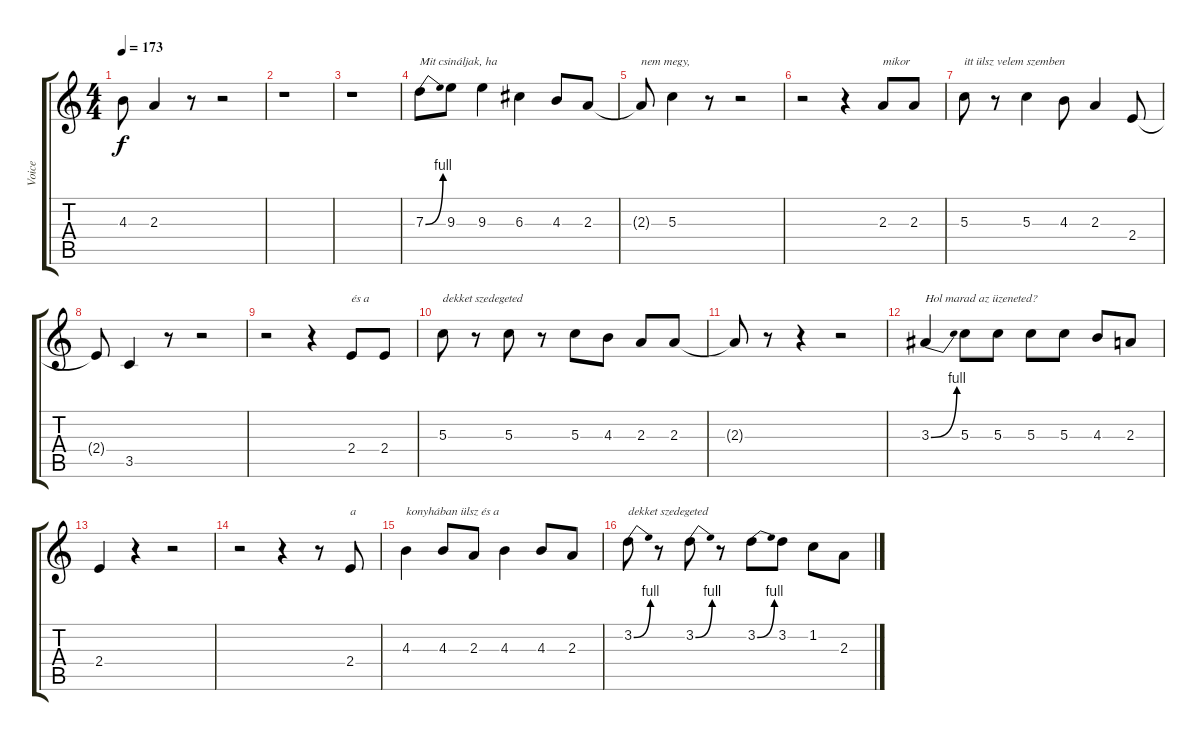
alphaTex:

\track ("Voice" "Voice") {instrument contrabass}
\staff {score tabs}
\tuning (E4 B3 G3 D3 A2 E2) {hide}
\ts (4 4)
\tempo 173
\clef g2
\ks c
4.3{t}.8{dy f} 2.3.4 r.8 r.2 |
r.1 |
r.1 |
7.3{be (bend 0 0 60 4)}.8{txt "Mit csináljak, ha"} 9.3.8 9.3.4 6.3.4 4.3.8 2.3.8 |
2.3{t}.8{txt "nem megy,"} 5.3.4 r.8 r.2 |
r.2 r.4 2.3.8{txt "mikor"} 2.3.8 |
5.3.8{txt "itt ülsz velem szemben"} r.8 5.3.4 4.3.8 2.3.4 2.4.8 |
2.4{t}.8 3.5.4 r.8 r.2 |
r.2 r.4 2.4.8{txt "és a"} 2.4.8 |
5.3.8{txt "dekket szedegeted"} r.8 5.3.8 r.8 5.3.8 4.3.8 2.3.8 2.3.8 |
2.3{t}.8 r.8 r.4 r.2 |
3.3{be (bend 0 0 60 4)}.4{txt "Hol marad az üzeneted?"} 5.3.8 5.3.8 5.3.8 5.3.8 4.3.8 2.3.8 |
2.4.4 r.4 r.2 |
r.2 r.4 r.8 2.4.8{txt "a"} |
4.3.4{txt "konyhában ülsz és a"} 4.3.8 2.3.8 4.3.4 4.3.8 2.3.8 |
3.2{be (bend 0 0 60 4)}.8{txt "dekket szedegeted"} r.8 3.2{be (bend 0 0 60 4)}.8 r.8 3.2{be (bend 0 0 60 4)}.8 3.2.8 1.2.8 2.3.8
